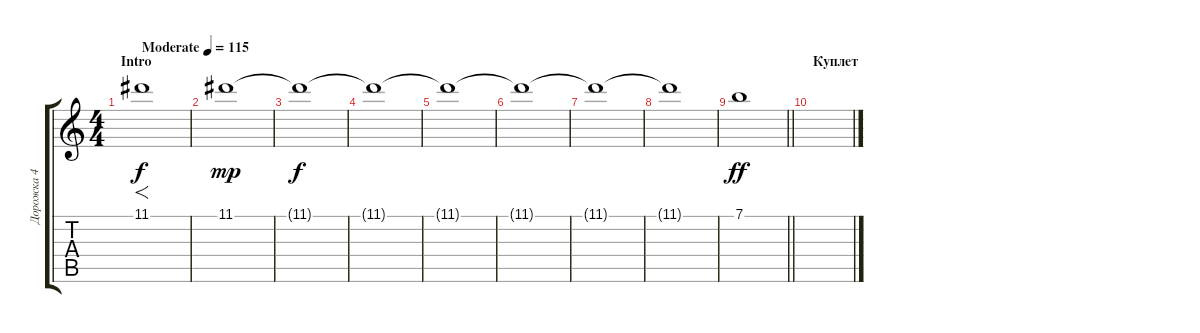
\track ("Дорожка 4" "Дорожка 4") {instrument distortionguitar}
\staff {score tabs}
\tuning (E4 B3 G3 D3 A2 D2) {hide}
\ts (4 4)
\section ("" "Intro")
\tempo (115 "Moderate")
\clef g2
\ks c
11.1.1{f dy f instrument distortionguitar} |
11.1.1{dy mp} |
11.1{t}.1{dy f} |
11.1{t}.1 |
11.1{t}.1 |
11.1{t}.1 |
11.1{t}.1 |
11.1{t}.1 |
\barLineRight lightlight
7.1.1{dy ff} |
\section ("" "Куплет")
